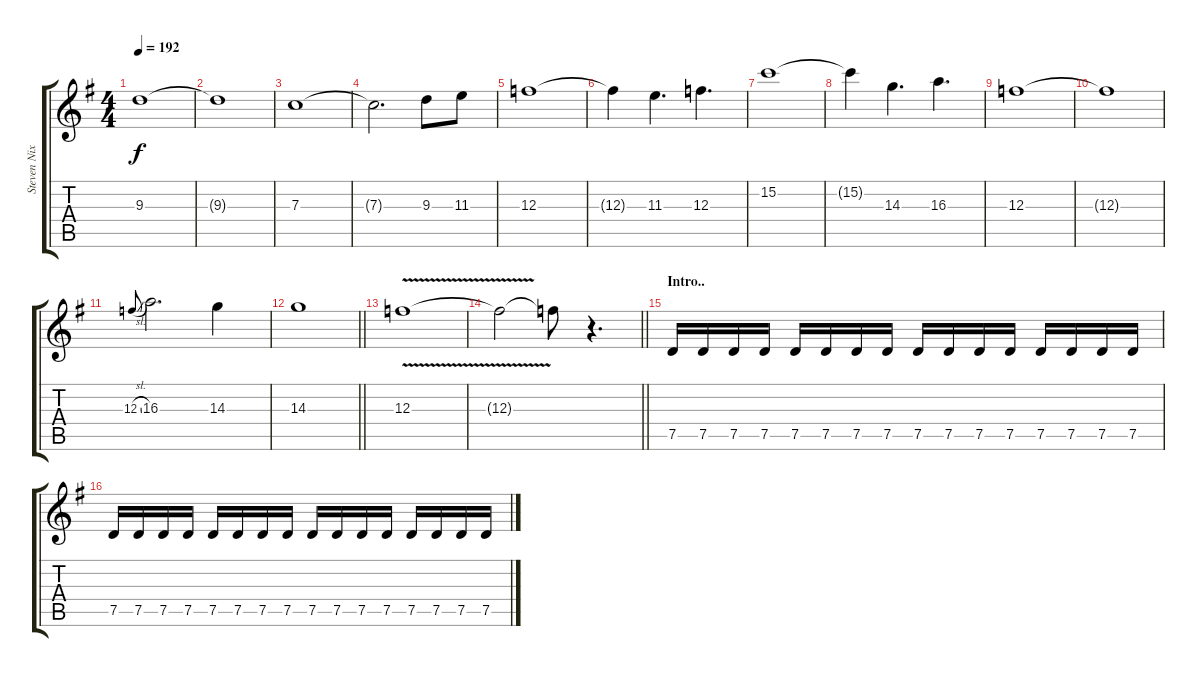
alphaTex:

\track ("Steven Nixon" "Steven Nix") {instrument distortionguitar}
\staff {score tabs}
\tuning (D4 A3 F3 C3 G2 D2) {hide}
\ts (4 4)
\tempo 192
\clef g2
\ks g
9.3.1{dy f} |
9.3{t}.1 |
7.3.1 |
7.3{t}.2{d} 9.3.8 11.3.8 |
12.3.1 |
12.3{t}.4 11.3.4{d} 12.3.4{d} |
15.2.1 |
15.2{t}.4 14.3.4{d} 16.3.4{d} |
12.3.1 |
12.3{t}.1 |
12.3{sl}.8{gr onbeat} 16.3.2{d} 14.3.4 |
\barLineRight lightlight
14.3.1 |
12.3{v}.1 |
\barLineRight lightlight
12.3{t}.2 12.3{t}.8 r.4{d} |
\section ("" "Intro..")
7.5.16 7.5.16 7.5.16 7.5.16 7.5.16 7.5.16 7.5.16 7.5.16 7.5.16 7.5.16 7.5.16 7.5.16 7.5.16 7.5.16 7.5.16 7.5.16 |
7.5.16 7.5.16 7.5.16 7.5.16 7.5.16 7.5.16 7.5.16 7.5.16 7.5.16 7.5.16 7.5.16 7.5.16 7.5.16 7.5.16 7.5.16 7.5.16
